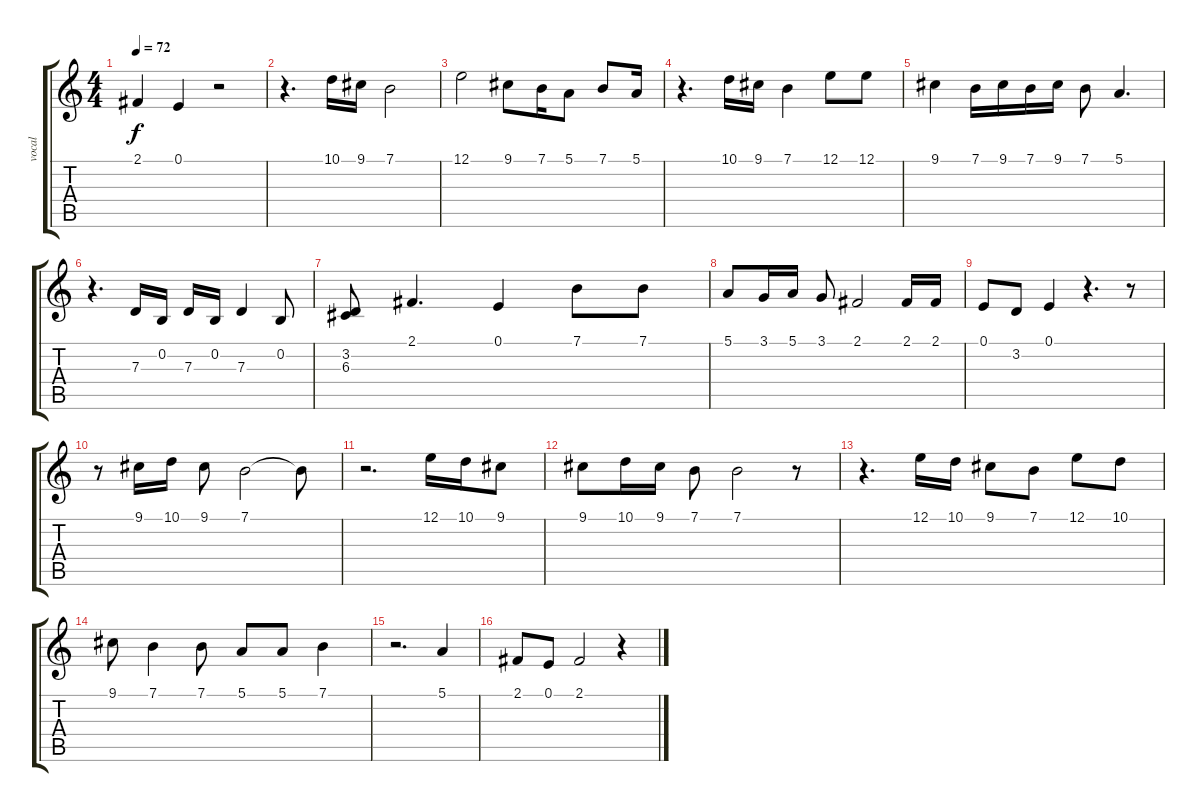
\track ("vocal" "vocal") {instrument lead3calliope}
\staff {score tabs}
\tuning (E4 B3 G3 D3 A2 E2) {hide}
\ts (4 4)
\tempo 72
\clef g2
\ks c
2.1.4{dy f} 0.1.4 r.2 |
r.4{d} 10.1.16 9.1.16 7.1.2 |
12.1.2 9.1.8 7.1.16 5.1.8 7.1.8 5.1.16 |
r.4{d} 10.1.16 9.1.16 7.1.4 12.1.8 12.1.8 |
9.1.4 7.1.16 9.1.16 7.1.16 9.1.16 7.1.8 5.1.4{d} |
r.4{d} 7.3.16 0.2.16 7.3.16 0.2.16 7.3.4 0.2.8 |
(3.2 6.3).8 2.1.4{d} 0.1.4 7.1.8 7.1.8 |
5.1.8 3.1.16 5.1.16 3.1.8 2.1.2 2.1.16 2.1.16 |
0.1.8 3.2.8 0.1.4 r.4{d} r.8 |
r.8 9.1.16 10.1.16 9.1.8 7.1.2 7.1{t}.8 |
r.2{d} 12.1.16 10.1.16 9.1.8 |
9.1.8 10.1.16 9.1.16 7.1.8 7.1.2 r.8 |
r.4{d} 12.1.16 10.1.16 9.1.8 7.1.8 12.1.8 10.1.8 |
9.1.8 7.1.4 7.1.8 5.1.8 5.1.8 7.1.4 |
r.2{d} 5.1.4 |
2.1.8 0.1.8 2.1.2 r.4
